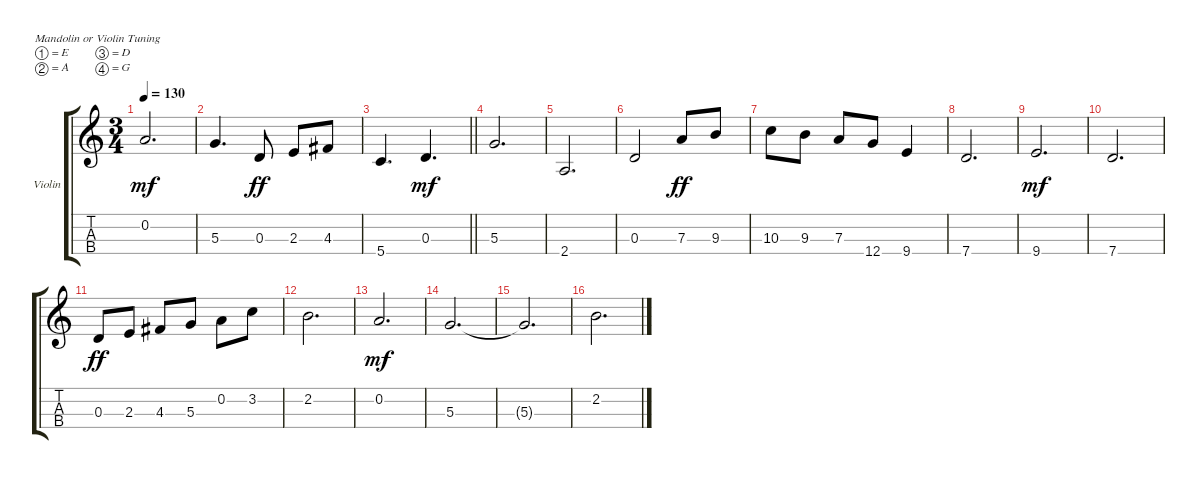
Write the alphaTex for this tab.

\defaultSystemsLayout 4
\bracketExtendMode groupsimilarinstruments
\firstSystemTrackNameOrientation horizontal
\otherSystemsTrackNameOrientation horizontal
\chordDiagramsInScore
\track ("Violin" "Violin") {instrument violin}
\staff {score tabs}
\tuning (E5 A4 D4 G3)
\ts (3 4)
\tempo 130
\clef g2
\scale
0.25
\ks c
0.2.2{d dy mf} |
\scale
0.25 5.3.4{d} 0.3.8{dy ff} 2.3.8 4.3.8 |
\scale
0.25
\barLineRight lightlight
5.4.4{d} 0.3.4{d dy mf} |
\scale
0.25 5.3.2{d} |
\scale
0.25 2.4.2{d} |
\scale
0.25 0.3.2 7.3.8{dy ff} 9.3.8 |
\scale
0.25 10.3.8 9.3.8 7.3.8 12.4.8 9.4.4 |
\scale
0.25 7.4.2{d} |
\scale
0.25 9.4.2{d dy mf} |
\scale
0.25 7.4.2{d} |
\scale
0.25 0.3.8{dy ff} 2.3.8 4.3.8 5.3.8 0.2.8 3.2.8 |
\scale
0.25 2.2.2{d} |
\scale
0.25 0.2.2{d dy mf} |
\scale
0.25 5.3.2{d} |
\scale
0.25 5.3{t}.2{d} |
\scale
0.25 2.2.2{d}
